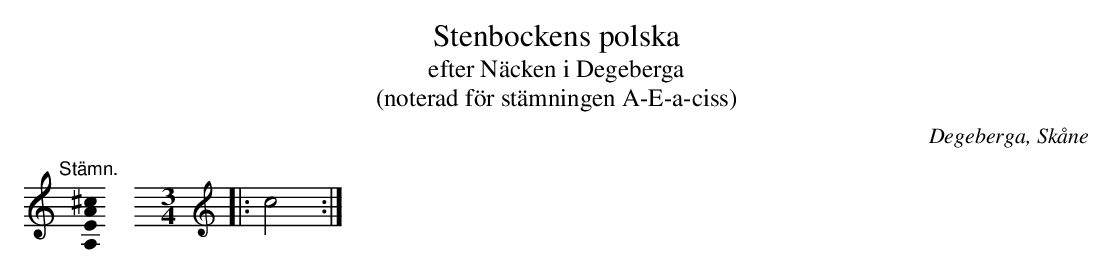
X:1
T:Stenbockens polska
T:efter Näcken i Degeberga
T:(noterad för stämningen A-E-a-ciss)
O:Degeberga, Skåne
U:o=+open+
M:none
K:A
[K:C]
"@-20,30 Stämn."[A,EA^c]0 \
[M:3/4]\
[L:1/4]\
[K:C clef=treble]\
|: c2 :|
